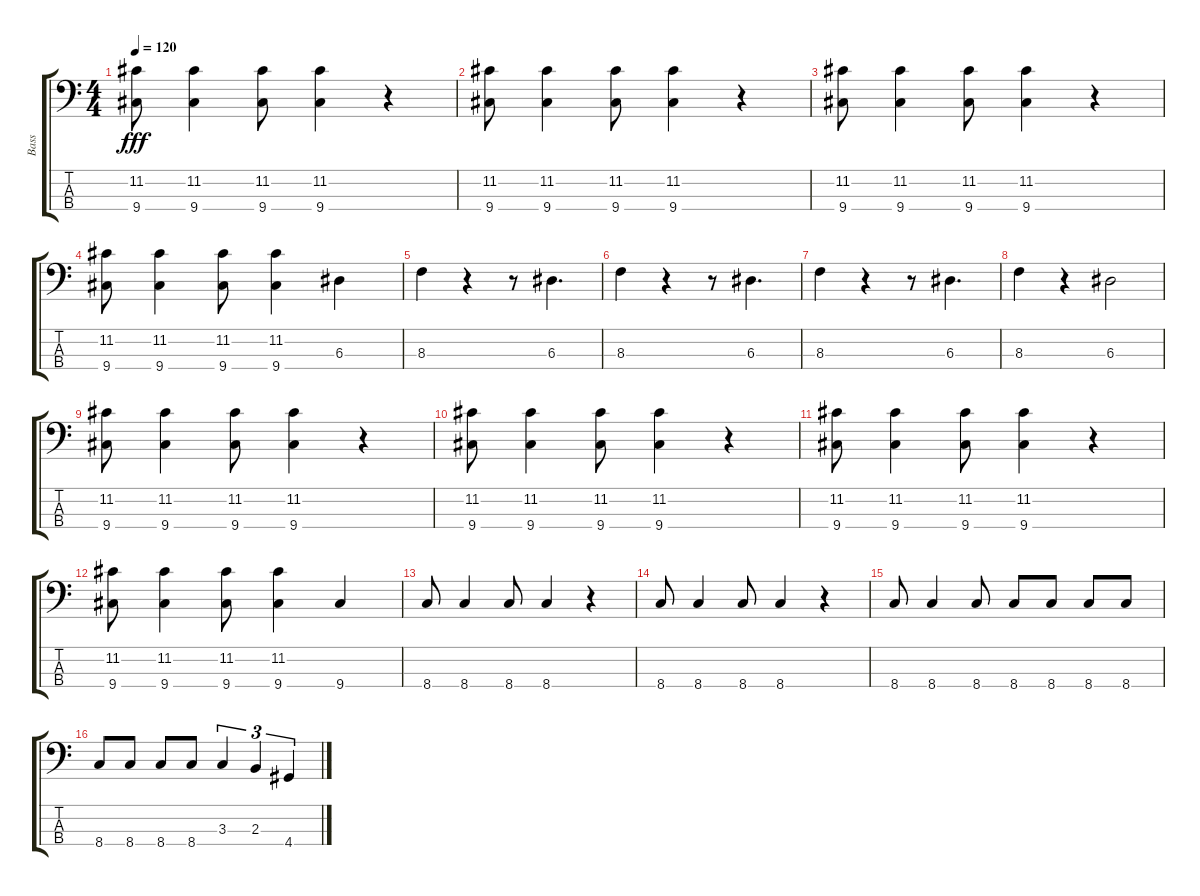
\track ("Bass" "Bass") {instrument electricbasspick}
\staff {score tabs}
\tuning (G2 D2 A1 E1) {hide}
\ts (4 4)
\tempo 120
\clef f4
\ks c
(11.2 9.4).8{dy fff} (11.2 9.4).4 (11.2 9.4).8 (11.2 9.4).4 r.4 |
(11.2 9.4).8 (11.2 9.4).4 (11.2 9.4).8 (11.2 9.4).4 r.4 |
(11.2 9.4).8 (11.2 9.4).4 (11.2 9.4).8 (11.2 9.4).4 r.4 |
(11.2 9.4).8 (11.2 9.4).4 (11.2 9.4).8 (11.2 9.4).4 6.3.4 |
8.3.4 r.4 r.8 6.3.4{d} |
8.3.4 r.4 r.8 6.3.4{d} |
8.3.4 r.4 r.8 6.3.4{d} |
8.3.4 r.4 6.3.2 |
(11.2 9.4).8 (11.2 9.4).4 (11.2 9.4).8 (11.2 9.4).4 r.4 |
(11.2 9.4).8 (11.2 9.4).4 (11.2 9.4).8 (11.2 9.4).4 r.4 |
(11.2 9.4).8 (11.2 9.4).4 (11.2 9.4).8 (11.2 9.4).4 r.4 |
(11.2 9.4).8 (11.2 9.4).4 (11.2 9.4).8 (11.2 9.4).4 9.4.4 |
8.4.8 8.4.4 8.4.8 8.4.4 r.4 |
8.4.8 8.4.4 8.4.8 8.4.4 r.4 |
8.4.8 8.4.4 8.4.8 8.4.8 8.4.8 8.4.8 8.4.8 |
8.4.8 8.4.8 8.4.8 8.4.8 3.3.4{tu (3 2)} 2.3.4{tu (3 2)} 4.4.4{tu (3 2)}
